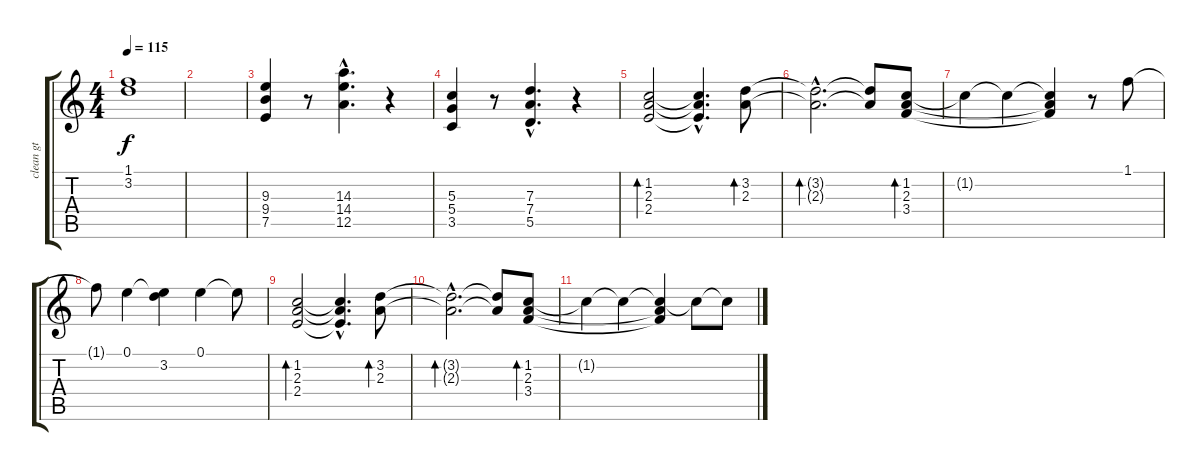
\track ("clean gt" "clean gt") {instrument electricguitarjazz}
\staff {score tabs}
\tuning (E4 B3 G3 D3 A2 E2) {hide}
\ts (4 4)
\tempo 115
\clef g2
\ks c
(1.1{t} 3.2{t}).1{dy f} |
|
(9.3 9.4 7.5).4{instrument distortionguitar} r.8 (14.3{hac} 14.4{hac} 12.5{hac}).4{d} r.4 |
(5.3 5.4 3.5).4 r.8 (7.3{hac} 7.4{hac} 5.5{hac}).4{d} r.4 |
(1.2 2.3 2.4).2{bd 240 instrument electricguitarjazz} (1.2{hac t} 2.3{hac t} 2.4{hac t}).4{d} (3.2 2.3).8{bd 240} |
(3.2{hac t} 2.3{hac t}).2{d bd 240} (3.2{t} 2.3{t}).8 (1.2 2.3 3.4).8{bd 120} |
1.2{t}.4 1.2{t}.4 (1.2{t} 2.3{t} 3.4{t}).4 r.8 1.1.8 |
1.1{t}.8 0.1.4 (0.1{t} 3.2).4 0.1.4 0.1{t}.8 |
(1.2 2.3 2.4).2{bd 240} (1.2{hac t} 2.3{hac t} 2.4{hac t}).4{d} (3.2 2.3).8{bd 240} |
(3.2{hac t} 2.3{hac t}).2{d bd 240} (3.2{t} 2.3{t}).8 (1.2 2.3 3.4).8{bd 120} |
1.2{t}.4 1.2{t}.4 (1.2{t} 2.3{t} 3.4{t}).4 1.2{t}.8 1.2{t}.8
